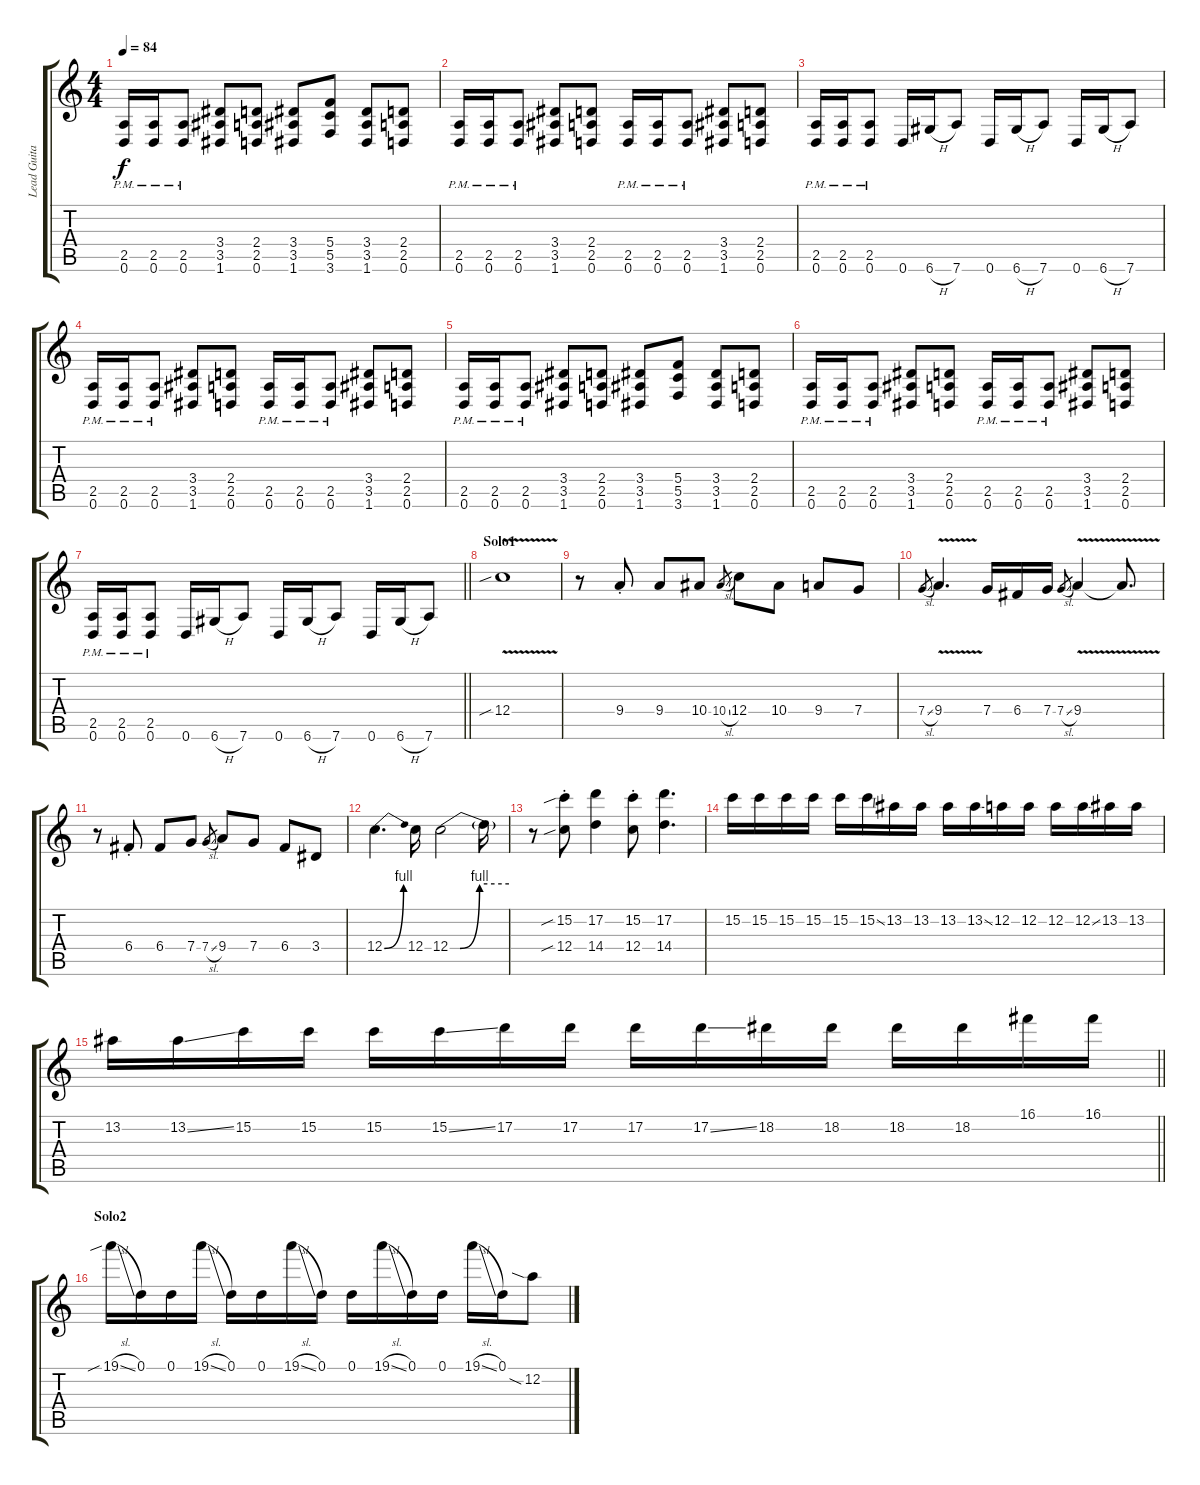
\track ("Lead Guitar" "Lead Guita") {instrument distortionguitar}
\staff {score tabs}
\tuning (D4 A3 F3 C3 G2 D2) {hide}
\ts (4 4)
\tempo 84
\clef g2
\ks c
(2.5{pm} 0.6{pm}).16{dy f} (2.5{pm} 0.6{pm}).16 (2.5{pm} 0.6{pm}).8 (3.4 3.5 1.6).8 (2.4 2.5 0.6).8 (3.4 3.5 1.6).8 (5.4 5.5 3.6).8 (3.4 3.5 1.6).8 (2.4 2.5 0.6).8 |
(2.5{pm} 0.6{pm}).16 (2.5{pm} 0.6{pm}).16 (2.5{pm} 0.6{pm}).8 (3.4 3.5 1.6).8 (2.4 2.5 0.6).8 (2.5{pm} 0.6{pm}).16 (2.5{pm} 0.6{pm}).16 (2.5{pm} 0.6{pm}).8 (3.4 3.5 1.6).8 (2.4 2.5 0.6).8 |
(2.5{pm} 0.6{pm}).16 (2.5{pm} 0.6{pm}).16 (2.5{pm} 0.6{pm}).8 0.6.16 6.6{h}.16 7.6.8 0.6.16 6.6{h}.16 7.6.8 0.6.16 6.6{h}.16 7.6.8 |
(2.5{pm} 0.6{pm}).16 (2.5{pm} 0.6{pm}).16 (2.5{pm} 0.6{pm}).8 (3.4 3.5 1.6).8 (2.4 2.5 0.6).8 (2.5{pm} 0.6{pm}).16 (2.5{pm} 0.6{pm}).16 (2.5{pm} 0.6{pm}).8 (3.4 3.5 1.6).8 (2.4 2.5 0.6).8 |
(2.5{pm} 0.6{pm}).16 (2.5{pm} 0.6{pm}).16 (2.5{pm} 0.6{pm}).8 (3.4 3.5 1.6).8 (2.4 2.5 0.6).8 (3.4 3.5 1.6).8 (5.4 5.5 3.6).8 (3.4 3.5 1.6).8 (2.4 2.5 0.6).8 |
(2.5{pm} 0.6{pm}).16 (2.5{pm} 0.6{pm}).16 (2.5{pm} 0.6{pm}).8 (3.4 3.5 1.6).8 (2.4 2.5 0.6).8 (2.5{pm} 0.6{pm}).16 (2.5{pm} 0.6{pm}).16 (2.5{pm} 0.6{pm}).8 (3.4 3.5 1.6).8 (2.4 2.5 0.6).8 |
\barLineRight lightlight
(2.5{pm} 0.6{pm}).16 (2.5{pm} 0.6{pm}).16 (2.5{pm} 0.6{pm}).8 0.6.16 6.6{h}.16 7.6.8 0.6.16 6.6{h}.16 7.6.8 0.6.16 6.6{h}.16 7.6.8 |
\section ("" "Solo1")
12.4{v sib}.1 |
r.8 9.4{st}.8 9.4.8 10.4.8 10.4{sl}.8{gr} 12.4.8 10.4.8 9.4.8 7.4.8 |
7.4{sl}.8{gr} 9.4{v}.4{d} 7.4.16 6.4.16{beam merge} 7.4.16 7.4{sl}.8{gr} 9.4{v}.4 9.4{t}.8{d} |
r.8 6.4{st}.8 6.4.8 7.4.8 7.4{sl}.8{gr} 9.4.8 7.4.8 6.4.8 3.4.8 |
12.4{be (bend 0 0 60 4)}.4{d} 12.4.16 12.4{be (custom 0 0 10 0 30 4 60 4)}.2 12.4{t}.16 |
r.8 (15.2{sib st} 12.4{sib st}).8 (17.2 14.4).4 (15.2{st} 12.4).8 (17.2 14.4).4{d} |
15.2.16 15.2.16 15.2.16 15.2.16 15.2.16 15.2{ss}.16 13.2.16 13.2.16 13.2.16 13.2{ss}.16 12.2.16 12.2.16 12.2.16 12.2{ss}.16 13.2.16 13.2.16 |
\barLineRight lightlight
13.2.16 13.2{ss}.16 15.2.16 15.2.16 15.2.16 15.2{ss}.16 17.2.16 17.2.16 17.2.16 17.2{ss}.16 18.2.16 18.2.16 18.2.16 18.2.16 16.1.16 16.1.16 |
\section ("" "Solo2")
19.1{sib sl}.16 0.1.16 0.1.16 19.1{sl}.16 0.1.16 0.1.16 19.1{sl}.16 0.1.16 0.1.16 19.1{sl}.16 0.1.16 0.1.16 19.1{sl}.16 0.1.16 12.2{sia}.8
